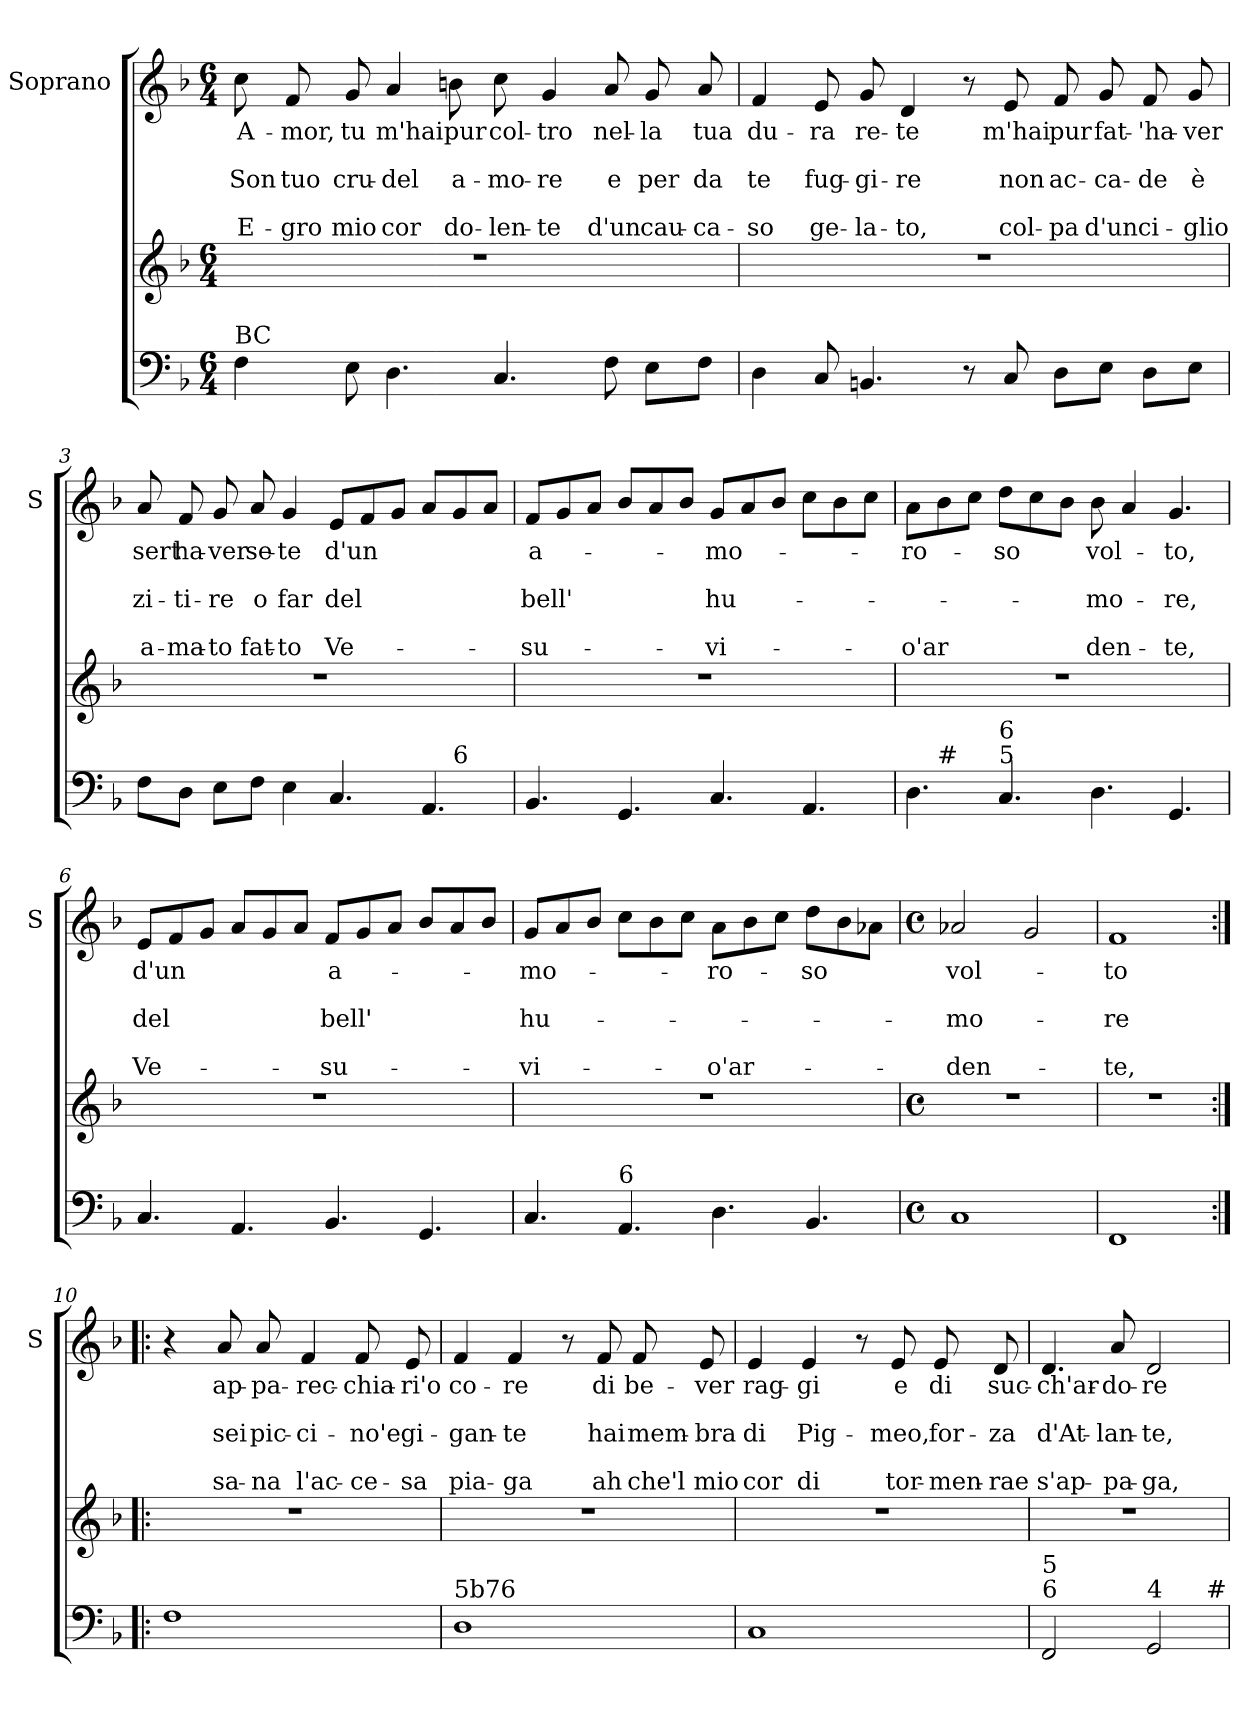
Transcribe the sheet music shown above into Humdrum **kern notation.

**kern	**kern	**kern	**text	**text	**text	**text	**text
*part2	*part2	*part1	*part1	*part1	*part1	*part1	*part1
*staff3	*staff2	*staff1	*staff1	*staff1	*staff1	*staff1	*staff1
*	*	*I"Soprano	*	*	*	*	*
*	*	*I'S	*	*	*	*	*
*clefF4	*clefG2	*clefG2	*	*	*	*	*
*k[b-]	*k[b-]	*k[b-]	*	*	*	*	*
*F:	*F:	*F:	*	*	*	*	*
*M6/4	*M6/4	*M6/4	*	*	*	*	*
=1	=1	=1	=1	=1	=1	=1	=1
!LO:TX:a:t=BC	!	!	!	!	!	!	!
!	!	!	!LO:LY:b	!	!LO:LY:b	!	!LO:LY:b
4F\	1.r	8cc\	A-	.	Son	.	E-
!	!	!	!LO:LY:b	!	!LO:LY:b	!	!LO:LY:b
.	.	8f/	-mor,	.	tuo	.	-gro
!	!	!	!LO:LY:b	!	!LO:LY:b	!	!LO:LY:b
8E\	.	8g/	tu	.	cru-	.	mio
!	!	!	!LO:LY:b	!	!LO:LY:b	!	!LO:LY:b
4.D\	.	4a/	m'hai	.	-del	.	cor
!	!	!	!LO:LY:b	!	!LO:LY:b	!	!LO:LY:b
.	.	8bn\	pur	.	a-	.	do-
!	!	!	!LO:LY:b	!	!LO:LY:b	!	!LO:LY:b
4.C/	.	8cc\	col-	.	-mo-	.	-len-
!	!	!	!LO:LY:b	!	!LO:LY:b	!	!LO:LY:b
.	.	4g/	-tro	.	-re	.	-te
!	!	!	!LO:LY:b	!	!LO:LY:b	!	!LO:LY:b
8F\	.	8a/	nel-	.	e	.	d'un
!	!	!	!LO:LY:b	!	!LO:LY:b	!	!LO:LY:b
8E\L	.	8g/	-la	.	per	.	cau-
!	!	!	!LO:LY:b	!	!LO:LY:b	!	!LO:LY:b
8F\J	.	8a/	tua	.	da	.	-ca-
=2	=2	=2	=2	=2	=2	=2	=2
!	!	!	!LO:LY:b	!	!LO:LY:b	!	!LO:LY:b
4D\	1.r	4f/	du-	.	te	.	-so
!	!	!	!LO:LY:b	!	!LO:LY:b	!	!LO:LY:b
8C/	.	8e/	-ra	.	fug-	.	ge-
!	!	!	!LO:LY:b	!	!LO:LY:b	!	!LO:LY:b
4.BBn/	.	8g/	re-	.	-gi-	.	-la-
!	!	!	!LO:LY:b	!	!LO:LY:b	!	!LO:LY:b
.	.	4d/	-te	.	-re	.	-to,
8r	.	8r	.	.	.	.	.
!	!	!	!LO:LY:b	!	!LO:LY:b	!	!LO:LY:b
8C/	.	8e/	m'hai	.	non	.	col-
!	!	!	!LO:LY:b	!	!LO:LY:b	!	!LO:LY:b
8D\L	.	8f/	pur	.	ac-	.	-pa
!	!	!	!LO:LY:b	!	!LO:LY:b	!	!LO:LY:b
8E\J	.	8g/	fat-	.	-ca-	.	d'un
!	!	!	!LO:LY:b	!	!LO:LY:b	!	!LO:LY:b
8D\L	.	8f/	-'ha-	.	-de	.	ci-
!	!	!	!LO:LY:b	!	!LO:LY:b	!	!LO:LY:b
8E\J	.	8g/	-ver	.	è	.	-glio
!!LO:LB:g=z
=3	=3	=3	=3	=3	=3	=3	=3
!	!	!	!LO:LY:b	!	!LO:LY:b	!	!LO:LY:b
*^	*	*	*	*	*	*	*
8F\L	1ryy	1.r	8a/	sert	.	zi-	.	a-
!	!	!	!	!LO:LY:b	!	!LO:LY:b	!	!LO:LY:b
8D\J	.	.	8f/	ha-	.	-ti-	.	-ma-
!	!	!	!	!LO:LY:b	!	!LO:LY:b	!	!LO:LY:b
8E\L	.	.	8g/	-ver	.	-re	.	-to
!	!	!	!	!LO:LY:b	!	!LO:LY:b	!	!LO:LY:b
8F\J	.	.	8a/	se-	.	o	.	fat-
!	!	!	!	!LO:LY:b	!	!LO:LY:b	!	!LO:LY:b
4E\	.	.	4g/	-te	.	far	.	-to
!	!	!	!	!LO:LY:b	!	!LO:LY:b	!	!LO:LY:b
4.C/	.	.	8e/L	d'un	.	del	.	Ve-
.	.	.	8f/	.	.	.	.	.
.	4ryy	.	8g/J	.	.	.	.	.
4.AA/	.	.	8a/L	.	.	.	.	.
!	!LO:TX:a:t=6	!	!	!	!	!	!	!
.	4ryy	.	8g/	.	.	.	.	.
.	.	.	8a/J	.	.	.	.	.
=4	=4	=4	=4	=4	=4	=4	=4	=4
!	!	!	!	!LO:LY:b	!	!LO:LY:b	!	!LO:LY:b
*v	*v	*	*	*	*	*	*	*
4.BB-/	1.r	8f/L	a-	.	bell'	.	-su-
.	.	8g/	.	.	.	.	.
.	.	8a/J	.	.	.	.	.
4.GG/	.	8b-/L	.	.	.	.	.
.	.	8a/	.	.	.	.	.
.	.	8b-/J	.	.	.	.	.
!	!	!	!LO:LY:b	!	!LO:LY:b	!	!LO:LY:b
4.C/	.	8g/L	-mo-	.	hu-	.	-vi-
.	.	8a/	.	.	.	.	.
.	.	8b-/J	.	.	.	.	.
4.AA/	.	8cc\L	.	.	.	.	.
.	.	8b-\	.	.	.	.	.
.	.	8cc\J	.	.	.	.	.
=5	=5	=5	=5	=5	=5	=5	=5
!	!	!	!LO:LY:b	!	!	!	!LO:LY:b
*^	*	*	*	*	*	*	*
4.D\	8ryy	1.r	8a\L	-ro-	.	.	.	-o'ar
!	!LO:TX:a:t=#	!	!	!	!	!	!	!
.	1ryy	.	8b-\	.	.	.	.	.
.	.	.	8cc\J	.	.	.	.	.
!LO:TX:a:t=5	!	!	!	!	!	!	!	!
!LO:TX:a:t=6	!	!	!	!	!	!	!	!
!	!	!	!	!LO:LY:b	!	!	!	!
4.C/	.	.	8dd\L	-so	.	.	.	.
.	.	.	8cc\	.	.	.	.	.
.	.	.	8b-\J	.	.	.	.	.
!	!	!	!	!LO:LY:b	!	!LO:LY:b	!	!LO:LY:b
4.D\	.	.	8b-\	vol-	.	-mo-	.	den-
.	.	.	4a/	.	.	.	.	.
!	!	!	!	!LO:LY:b	!	!LO:LY:b	!	!LO:LY:b
4.GG/	4.ryy	.	4.g/	-to,	.	-re,	.	-te,
!!LO:LB:g=z
=6	=6	=6	=6	=6	=6	=6	=6	=6
!	!	!	!	!LO:LY:b	!	!LO:LY:b	!	!LO:LY:b
*v	*v	*	*	*	*	*	*	*
4.C/	1.r	8e/L	d'un	.	del	.	Ve-
.	.	8f/	.	.	.	.	.
.	.	8g/J	.	.	.	.	.
4.AA/	.	8a/L	.	.	.	.	.
.	.	8g/	.	.	.	.	.
.	.	8a/J	.	.	.	.	.
!	!	!	!LO:LY:b	!	!LO:LY:b	!	!LO:LY:b
4.BB-/	.	8f/L	a-	.	bell'	.	-su-
.	.	8g/	.	.	.	.	.
.	.	8a/J	.	.	.	.	.
4.GG/	.	8b-/L	.	.	.	.	.
.	.	8a/	.	.	.	.	.
.	.	8b-/J	.	.	.	.	.
=7	=7	=7	=7	=7	=7	=7	=7
!	!	!	!LO:LY:b	!	!LO:LY:b	!	!LO:LY:b
4.C/	1.r	8g/L	-mo-	.	hu-	.	-vi-
.	.	8a/	.	.	.	.	.
.	.	8b-/J	.	.	.	.	.
!LO:TX:a:t=6	!	!	!	!	!	!	!
4.AA/	.	8cc\L	.	.	.	.	.
.	.	8b-\	.	.	.	.	.
.	.	8cc\J	.	.	.	.	.
!	!	!	!LO:LY:b	!	!	!	!LO:LY:b
4.D\	.	8a\L	-ro-	.	.	.	-o'ar-
.	.	8b-\	.	.	.	.	.
.	.	8cc\J	.	.	.	.	.
!	!	!	!LO:LY:b	!	!	!	!
4.BB-/	.	8dd\L	-so	.	.	.	.
.	.	8b-\	.	.	.	.	.
.	.	8a-X\J	.	.	.	.	.
=8	=8	=8	=8	=8	=8	=8	=8
*M4/4	*M4/4	*M4/4	*	*	*	*	*
*met(c)	*met(c)	*met(c)	*	*	*	*	*
!	!	!	!LO:LY:b	!	!LO:LY:b	!	!LO:LY:b
1C	1r	2a-X/	vol-	.	-mo-	.	-den-
.	.	2g/	.	.	.	.	.
=9	=9	=9	=9	=9	=9	=9	=9
!	!	!	!LO:LY:b	!	!LO:LY:b	!	!LO:LY:b
1FF	1r	1f	-to	.	-re	.	-te,
!!LO:PB:g=z
=10:|!|:	=10:|!|:	=10:|!|:	=10:|!|:	=10:|!|:	=10:|!|:	=10:|!|:	=10:|!|:
1F	1r	4r	.	.	.	.	.
!	!	!	!LO:LY:b	!	!LO:LY:b	!	!LO:LY:b
.	.	8a/	ap-	.	sei	.	sa-
!	!	!	!LO:LY:b	!	!LO:LY:b	!	!LO:LY:b
.	.	8a/	-pa-	.	pic-	.	-na
!	!	!	!LO:LY:b	!	!LO:LY:b	!	!LO:LY:b
.	.	4f/	-rec-	.	-ci-	.	l'ac-
!	!	!	!LO:LY:b	!	!LO:LY:b	!	!LO:LY:b
.	.	8f/	-chia-	.	-no'e	.	-ce-
!	!	!	!LO:LY:b	!	!LO:LY:b	!	!LO:LY:b
.	.	8e/	-ri'o	.	gi-	.	-sa
=11	=11	=11	=11	=11	=11	=11	=11
!LO:TX:a:t=5b76	!	!	!	!	!	!	!
!	!	!	!LO:LY:b	!	!LO:LY:b	!	!LO:LY:b
1D	1r	4f/	co-	.	-gan-	.	pia-
!	!	!	!LO:LY:b	!	!LO:LY:b	!	!LO:LY:b
.	.	4f/	-re	.	-te	.	-ga
.	.	8r	.	.	.	.	.
!	!	!	!LO:LY:b	!	!LO:LY:b	!	!LO:LY:b
.	.	8f/	di	.	hai	.	ah
!	!	!	!LO:LY:b	!	!LO:LY:b	!	!LO:LY:b
.	.	8f/	be-	.	mem-	.	che'l
!	!	!	!LO:LY:b	!	!LO:LY:b	!	!LO:LY:b
.	.	8e/	-ver	.	-bra	.	mio
=12	=12	=12	=12	=12	=12	=12	=12
!	!	!	!LO:LY:b	!	!LO:LY:b	!	!LO:LY:b
1C	1r	4e/	rag-	.	di	.	cor
!	!	!	!LO:LY:b	!	!LO:LY:b	!	!LO:LY:b
.	.	4e/	-gi	.	Pig-	.	di
.	.	8r	.	.	.	.	.
!	!	!	!LO:LY:b	!	!LO:LY:b	!	!LO:LY:b
.	.	8e/	e	.	-meo,	.	tor-
!	!	!	!LO:LY:b	!	!LO:LY:b	!	!LO:LY:b
.	.	8e/	di	.	for-	.	-men-
!	!	!	!LO:LY:b	!	!LO:LY:b	!	!LO:LY:b
.	.	8d/	suc-	.	-za	.	-rae
=13	=13	=13	=13	=13	=13	=13	=13
!LO:TX:a:t=6	!	!	!	!	!	!	!
!LO:TX:a:t=5	!	!	!	!	!	!	!
!	!	!	!LO:LY:b	!	!LO:LY:b	!	!LO:LY:b
2FF/	1r	4.d/	-ch'ar-	.	d'At-	.	s'ap-
!	!	!	!LO:LY:b	!	!LO:LY:b	!	!LO:LY:b
.	.	8a/	-do-	.	-lan-	.	-pa-
!LO:TX:a:t=4	!	!	!	!	!	!	!
!	!	!	!LO:LY:b	!	!LO:LY:b	!	!LO:LY:b
2GG/	.	2d/	-re	.	-te,	.	-ga,
!LO:TX:a:t=#	!	!	!	!	!	!	!
=	=	=	=	=	=	=	=
*-	*-	*-	*-	*-	*-	*-	*-
